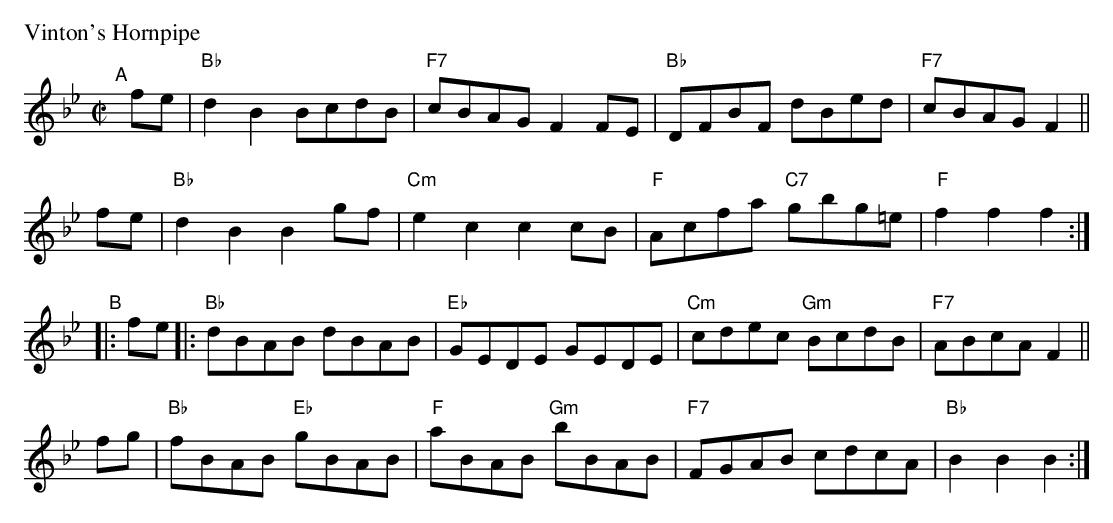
X:1
P: Vinton's Hornpipe
M: C|
L: 1/8
K: Bb
"^A"[|]\
fe | "Bb"d2B2 BcdB | "F7"cBAG F2FE | "Bb"DFBF     dBed  |"F7"cBAG F2 ||
fe | "Bb"d2B2 B2gf | "Cm"e2c2 c2cB |  "F"Acfa "C7"gbg=e | "F"f2f2 f2 :|
"^B"|:\
fe |:"Bb"dBAB     dBAB |"Eb"GEDE     GEDE | "Cm"cdec "Gm"BcdB | "F7"ABcA F2 ||
fg | "Bb"fBAB "Eb"gBAB | "F"aBAB "Gm"bBAB | "F7"FGAB     cdcA | "Bb"B2B2 B2 :|
